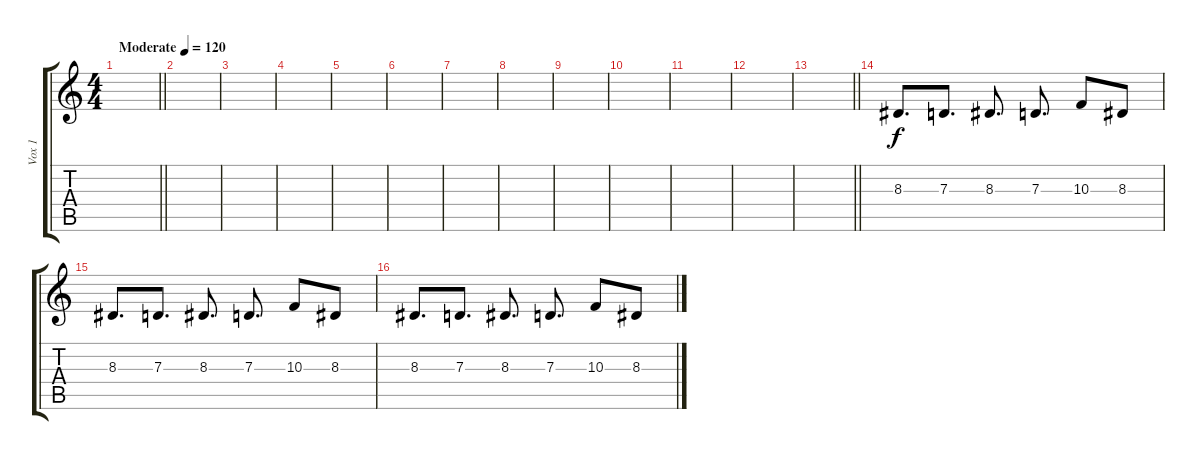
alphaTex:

\track ("Vox 1" "Vox 1") {instrument viola}
\staff {score tabs}
\tuning (E4 B3 G3 D3 A2 E2) {hide}
\ts (4 4)
\tempo (120 "Moderate")
\clef g2
\barLineRight lightlight
\ks c
|
\section ("" " ")
|
|
|
|
|
|
|
|
|
|
|
\barLineRight lightlight
|
\section ("" " ")
8.3.8{d} 7.3.8{d} 8.3.8{d} 7.3.8{d} 10.3.8 8.3.8 |
8.3.8{d} 7.3.8{d} 8.3.8{d} 7.3.8{d} 10.3.8 8.3.8 |
8.3.8{d} 7.3.8{d} 8.3.8{d} 7.3.8{d} 10.3.8 8.3.8
